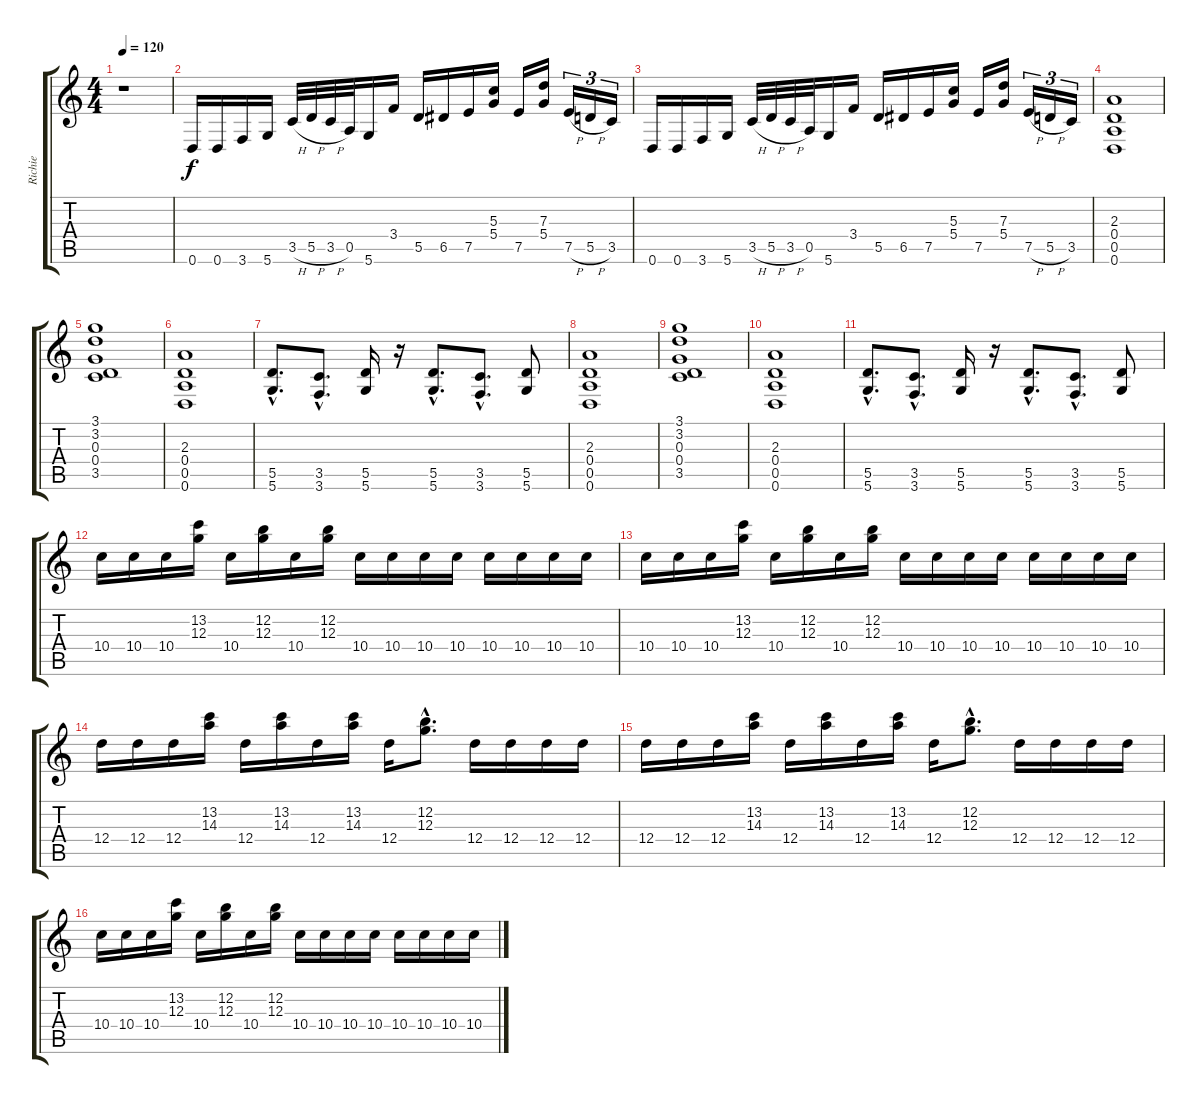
\track ("Richie" "Richie") {instrument distortionguitar}
\staff {score tabs}
\tuning (E4 B3 G3 D3 A2 D2) {hide}
\ts (4 4)
\tempo 120
\clef g2
\ks c
r.1{dy f instrument distortionguitar} |
0.6.16 0.6.16 3.6.16 5.6.16 3.5{h}.32 5.5{h}.32 3.5{h}.32 0.5.32 5.6.16 3.4.16 5.5.16 6.5.16 7.5.16 (5.3 5.4).16 7.5.16 (7.3 5.4).16 7.5{h}.16{tu (3 2)} 5.5{h}.16{tu (3 2)} 3.5.16{tu (3 2)} |
0.6.16 0.6.16 3.6.16 5.6.16 3.5{h}.32 5.5{h}.32 3.5{h}.32 0.5.32 5.6.16 3.4.16 5.5.16 6.5.16 7.5.16 (5.3 5.4).16 7.5.16 (7.3 5.4).16 7.5{h}.16{tu (3 2)} 5.5{h}.16{tu (3 2)} 3.5.16{tu (3 2)} |
(2.3 0.4 0.5 0.6).1 |
(3.1 3.2 0.3 0.4 3.5).1 |
(2.3 0.4 0.5 0.6).1 |
(5.5{hac} 5.6{hac}).8{d} (3.5{hac} 3.6{hac}).8{d} (5.5 5.6).16 r.16 (5.5{hac} 5.6{hac}).8{d} (3.5{hac} 3.6{hac}).8{d} (5.5 5.6).8 |
(2.3 0.4 0.5 0.6).1 |
(3.1 3.2 0.3 0.4 3.5).1 |
(2.3 0.4 0.5 0.6).1 |
(5.5{hac} 5.6{hac}).8{d} (3.5{hac} 3.6{hac}).8{d} (5.5 5.6).16 r.16 (5.5{hac} 5.6{hac}).8{d} (3.5{hac} 3.6{hac}).8{d} (5.5 5.6).8 |
10.4.16 10.4.16 10.4.16 (13.2 12.3).16 10.4.16 (12.2 12.3).16 10.4.16 (12.2 12.3).16 10.4.16 10.4.16 10.4.16 10.4.16 10.4.16 10.4.16 10.4.16 10.4.16 |
10.4.16 10.4.16 10.4.16 (13.2 12.3).16 10.4.16 (12.2 12.3).16 10.4.16 (12.2 12.3).16 10.4.16 10.4.16 10.4.16 10.4.16 10.4.16 10.4.16 10.4.16 10.4.16 |
12.4.16 12.4.16 12.4.16 (13.2 14.3).16 12.4.16 (13.2 14.3).16 12.4.16 (13.2 14.3).16 12.4.16 (12.2{hac} 12.3{hac}).8{d} 12.4.16 12.4.16 12.4.16 12.4.16 |
12.4.16 12.4.16 12.4.16 (13.2 14.3).16 12.4.16 (13.2 14.3).16 12.4.16 (13.2 14.3).16 12.4.16 (12.2{hac} 12.3{hac}).8{d} 12.4.16 12.4.16 12.4.16 12.4.16 |
10.4.16 10.4.16 10.4.16 (13.2 12.3).16 10.4.16 (12.2 12.3).16 10.4.16 (12.2 12.3).16 10.4.16 10.4.16 10.4.16 10.4.16 10.4.16 10.4.16 10.4.16 10.4.16
